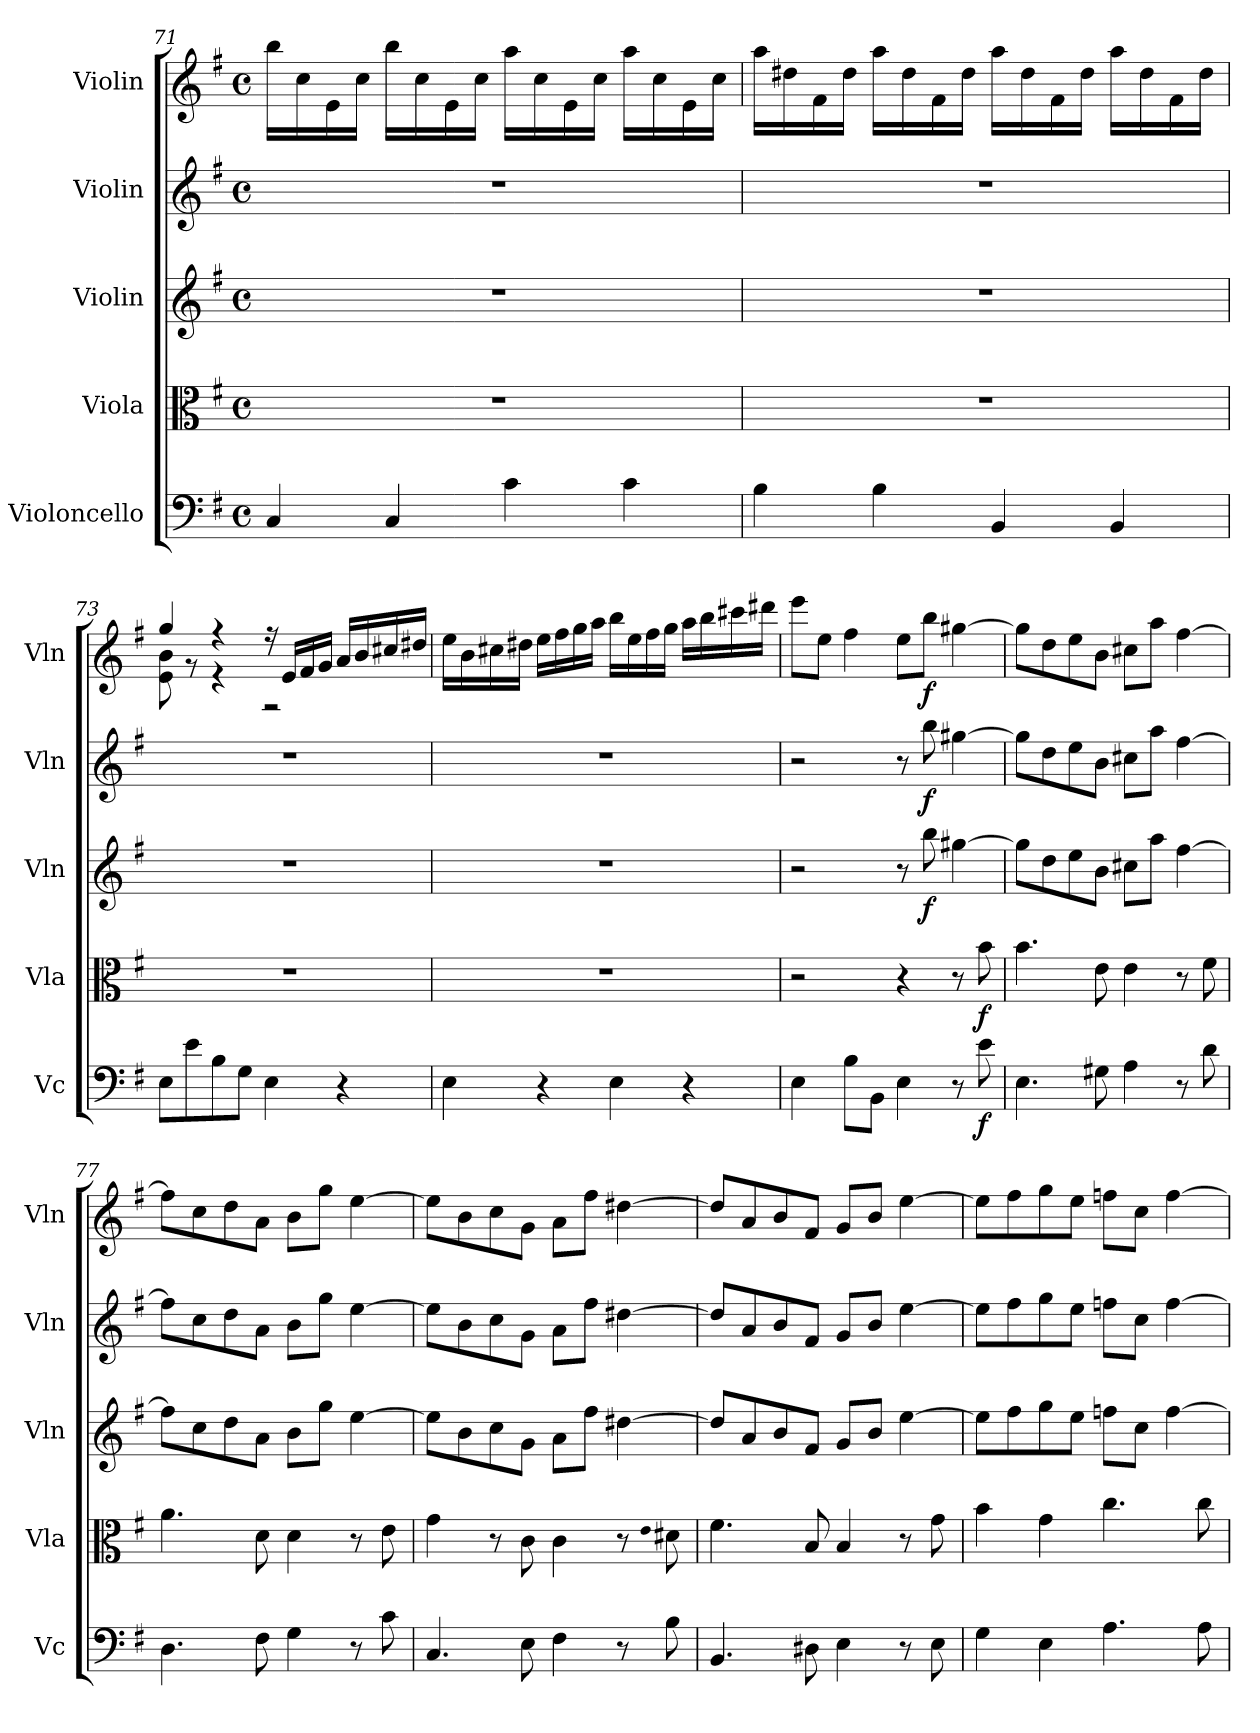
**kern	**dynam	**kern	**dynam	**kern	**dynam	**kern	**dynam	**kern	**dynam
*part5	*part5	*part4	*part4	*part3	*part3	*part2	*part2	*part1	*part1
*staff5	*staff5	*staff4	*staff4	*staff3	*staff3	*staff2	*staff2	*staff1	*staff1
*I"Violoncello	*	*I"Viola	*	*I"Violin	*	*I"Violin	*	*I"Violin	*
*I'Vc	*	*I'Vla	*	*I'Vln	*	*I'Vln	*	*I'Vln	*
*clefF4	*	*clefC3	*	*clefG2	*	*clefG2	*	*clefG2	*
*k[f#]	*	*k[f#]	*	*k[f#]	*	*k[f#]	*	*k[f#]	*
*M4/4	*	*M4/4	*	*M4/4	*	*M4/4	*	*M4/4	*
*met(c)	*	*met(c)	*	*met(c)	*	*met(c)	*	*met(c)	*
=71	=71	=71	=71	=71	=71	=71	=71	=71	=71
4C/	.	1r	.	1r	.	1r	.	16bb\LL	.
.	.	.	.	.	.	.	.	16cc\	.
.	.	.	.	.	.	.	.	16e\	.
.	.	.	.	.	.	.	.	16cc\JJ	.
4C/	.	.	.	.	.	.	.	16bb\LL	.
.	.	.	.	.	.	.	.	16cc\	.
.	.	.	.	.	.	.	.	16e\	.
.	.	.	.	.	.	.	.	16cc\JJ	.
4c\	.	.	.	.	.	.	.	16aa\LL	.
.	.	.	.	.	.	.	.	16cc\	.
.	.	.	.	.	.	.	.	16e\	.
.	.	.	.	.	.	.	.	16cc\JJ	.
4c\	.	.	.	.	.	.	.	16aa\LL	.
.	.	.	.	.	.	.	.	16cc\	.
.	.	.	.	.	.	.	.	16e\	.
.	.	.	.	.	.	.	.	16cc\JJ	.
=72	=72	=72	=72	=72	=72	=72	=72	=72	=72
4B\	.	1r	.	1r	.	1r	.	16aa\LL	.
.	.	.	.	.	.	.	.	16dd#X\	.
.	.	.	.	.	.	.	.	16f#\	.
.	.	.	.	.	.	.	.	16dd#\JJ	.
4B\	.	.	.	.	.	.	.	16aa\LL	.
.	.	.	.	.	.	.	.	16dd#\	.
.	.	.	.	.	.	.	.	16f#\	.
.	.	.	.	.	.	.	.	16dd#\JJ	.
4BB/	.	.	.	.	.	.	.	16aa\LL	.
.	.	.	.	.	.	.	.	16dd#\	.
.	.	.	.	.	.	.	.	16f#\	.
.	.	.	.	.	.	.	.	16dd#\JJ	.
4BB/	.	.	.	.	.	.	.	16aa\LL	.
.	.	.	.	.	.	.	.	16dd#\	.
.	.	.	.	.	.	.	.	16f#\	.
.	.	.	.	.	.	.	.	16dd#\JJ	.
=73	=73	=73	=73	=73	=73	=73	=73	=73	=73
*	*	*	*	*	*	*	*	*^	*
8E\L	.	1r	.	1r	.	1r	.	4gg/	8e\ 8b\	.
8e\	.	.	.	.	.	.	.	.	8r	.
8B\	.	.	.	.	.	.	.	4r	4r	.
8G\J	.	.	.	.	.	.	.	.	.	.
4E\	.	.	.	.	.	.	.	16r	2r	.
.	.	.	.	.	.	.	.	16e/LL	.	.
.	.	.	.	.	.	.	.	16f#/	.	.
.	.	.	.	.	.	.	.	16g/JJ	.	.
4r	.	.	.	.	.	.	.	16a/LL	.	.
.	.	.	.	.	.	.	.	16b/	.	.
.	.	.	.	.	.	.	.	16cc#X/	.	.
.	.	.	.	.	.	.	.	16dd#X/JJ	.	.
*	*	*	*	*	*	*	*	*v	*v	*
=74	=74	=74	=74	=74	=74	=74	=74	=74	=74
4E\	.	1r	.	1r	.	1r	.	16ee\LL	.
.	.	.	.	.	.	.	.	16b\	.
.	.	.	.	.	.	.	.	16cc#X\	.
.	.	.	.	.	.	.	.	16dd#X\JJ	.
4r	.	.	.	.	.	.	.	16ee\LL	.
.	.	.	.	.	.	.	.	16ff#\	.
.	.	.	.	.	.	.	.	16gg\	.
.	.	.	.	.	.	.	.	16aa\JJ	.
4E\	.	.	.	.	.	.	.	16bb\LL	.
.	.	.	.	.	.	.	.	16ee\	.
.	.	.	.	.	.	.	.	16ff#\	.
.	.	.	.	.	.	.	.	16gg\JJ	.
4r	.	.	.	.	.	.	.	16aa\LL	.
.	.	.	.	.	.	.	.	16bb\	.
.	.	.	.	.	.	.	.	16ccc#X\	.
.	.	.	.	.	.	.	.	16ddd#X\JJ	.
=75	=75	=75	=75	=75	=75	=75	=75	=75	=75
4E\	.	2r	.	2r	.	2r	.	8eee\L	.
.	.	.	.	.	.	.	.	8ee\J	.
8B\L	.	.	.	.	.	.	.	4ff#\	.
8BB\J	.	.	.	.	.	.	.	.	.
4E\	.	4r	.	8r	.	8r	.	8ee\L	.
.	.	.	.	8bb\	f	8bb\	f	8bb\J	f
8r	.	8r	.	[4gg#X\	.	[4gg#X\	.	[4gg#X\	.
8e\	f	8b\	f	.	.	.	.	.	.
=76	=76	=76	=76	=76	=76	=76	=76	=76	=76
4.E\	.	4.b\	.	8gg#\L]	.	8gg#\L]	.	8gg#\L]	.
.	.	.	.	8dd\	.	8dd\	.	8dd\	.
.	.	.	.	8ee\	.	8ee\	.	8ee\	.
8G#X\	.	8e\	.	8b\J	.	8b\J	.	8b\J	.
4A\	.	4e\	.	8cc#X\L	.	8cc#X\L	.	8cc#X\L	.
.	.	.	.	8aa\J	.	8aa\J	.	8aa\J	.
8r	.	8r	.	[4ff#\	.	[4ff#\	.	[4ff#\	.
8d\	.	8f#\	.	.	.	.	.	.	.
=77	=77	=77	=77	=77	=77	=77	=77	=77	=77
4.D\	.	4.a\	.	8ff#\L]	.	8ff#\L]	.	8ff#\L]	.
.	.	.	.	8cc\	.	8cc\	.	8cc\	.
.	.	.	.	8dd\	.	8dd\	.	8dd\	.
8F#\	.	8d\	.	8a\J	.	8a\J	.	8a\J	.
4G\	.	4d\	.	8b\L	.	8b\L	.	8b\L	.
.	.	.	.	8gg\J	.	8gg\J	.	8gg\J	.
8r	.	8r	.	[4ee\	.	[4ee\	.	[4ee\	.
8c\	.	8e\	.	.	.	.	.	.	.
=78	=78	=78	=78	=78	=78	=78	=78	=78	=78
4.C/	.	4g\	.	8ee\L]	.	8ee\L]	.	8ee\L]	.
.	.	.	.	8b\	.	8b\	.	8b\	.
.	.	8r	.	8cc\	.	8cc\	.	8cc\	.
8E\	.	8c\	.	8g\J	.	8g\J	.	8g\J	.
4F#\	.	4c\	.	8a\L	.	8a\L	.	8a\L	.
.	.	.	.	8ff#\J	.	8ff#\J	.	8ff#\J	.
8r	.	8r	.	[4dd#X\	.	[4dd#X\	.	[4dd#X\	.
.	.	qe	.	.	.	.	.	.	.
8B\	.	8d#X\	.	.	.	.	.	.	.
=79	=79	=79	=79	=79	=79	=79	=79	=79	=79
4.BB/	.	4.f#\	.	8dd#/L]	.	8dd#/L]	.	8dd#/L]	.
.	.	.	.	8a/	.	8a/	.	8a/	.
.	.	.	.	8b/	.	8b/	.	8b/	.
8D#X\	.	8B/	.	8f#/J	.	8f#/J	.	8f#/J	.
4E\	.	4B/	.	8g/L	.	8g/L	.	8g/L	.
.	.	.	.	8b/J	.	8b/J	.	8b/J	.
8r	.	8r	.	[4ee\	.	[4ee\	.	[4ee\	.
8E\	.	8g\	.	.	.	.	.	.	.
=80	=80	=80	=80	=80	=80	=80	=80	=80	=80
4G\	.	4b\	.	8ee\L]	.	8ee\L]	.	8ee\L]	.
.	.	.	.	8ff#\	.	8ff#\	.	8ff#\	.
4E\	.	4g\	.	8gg\	.	8gg\	.	8gg\	.
.	.	.	.	8ee\J	.	8ee\J	.	8ee\J	.
4.A\	.	4.cc\	.	8ffn\L	.	8ffn\L	.	8ffn\L	.
.	.	.	.	8cc\J	.	8cc\J	.	8cc\J	.
.	.	.	.	[4ff\	.	[4ff\	.	[4ff\	.
8A\	.	8cc\	.	.	.	.	.	.	.
=	=	=	=	=	=	=	=	=	=
*-	*-	*-	*-	*-	*-	*-	*-	*-	*-
